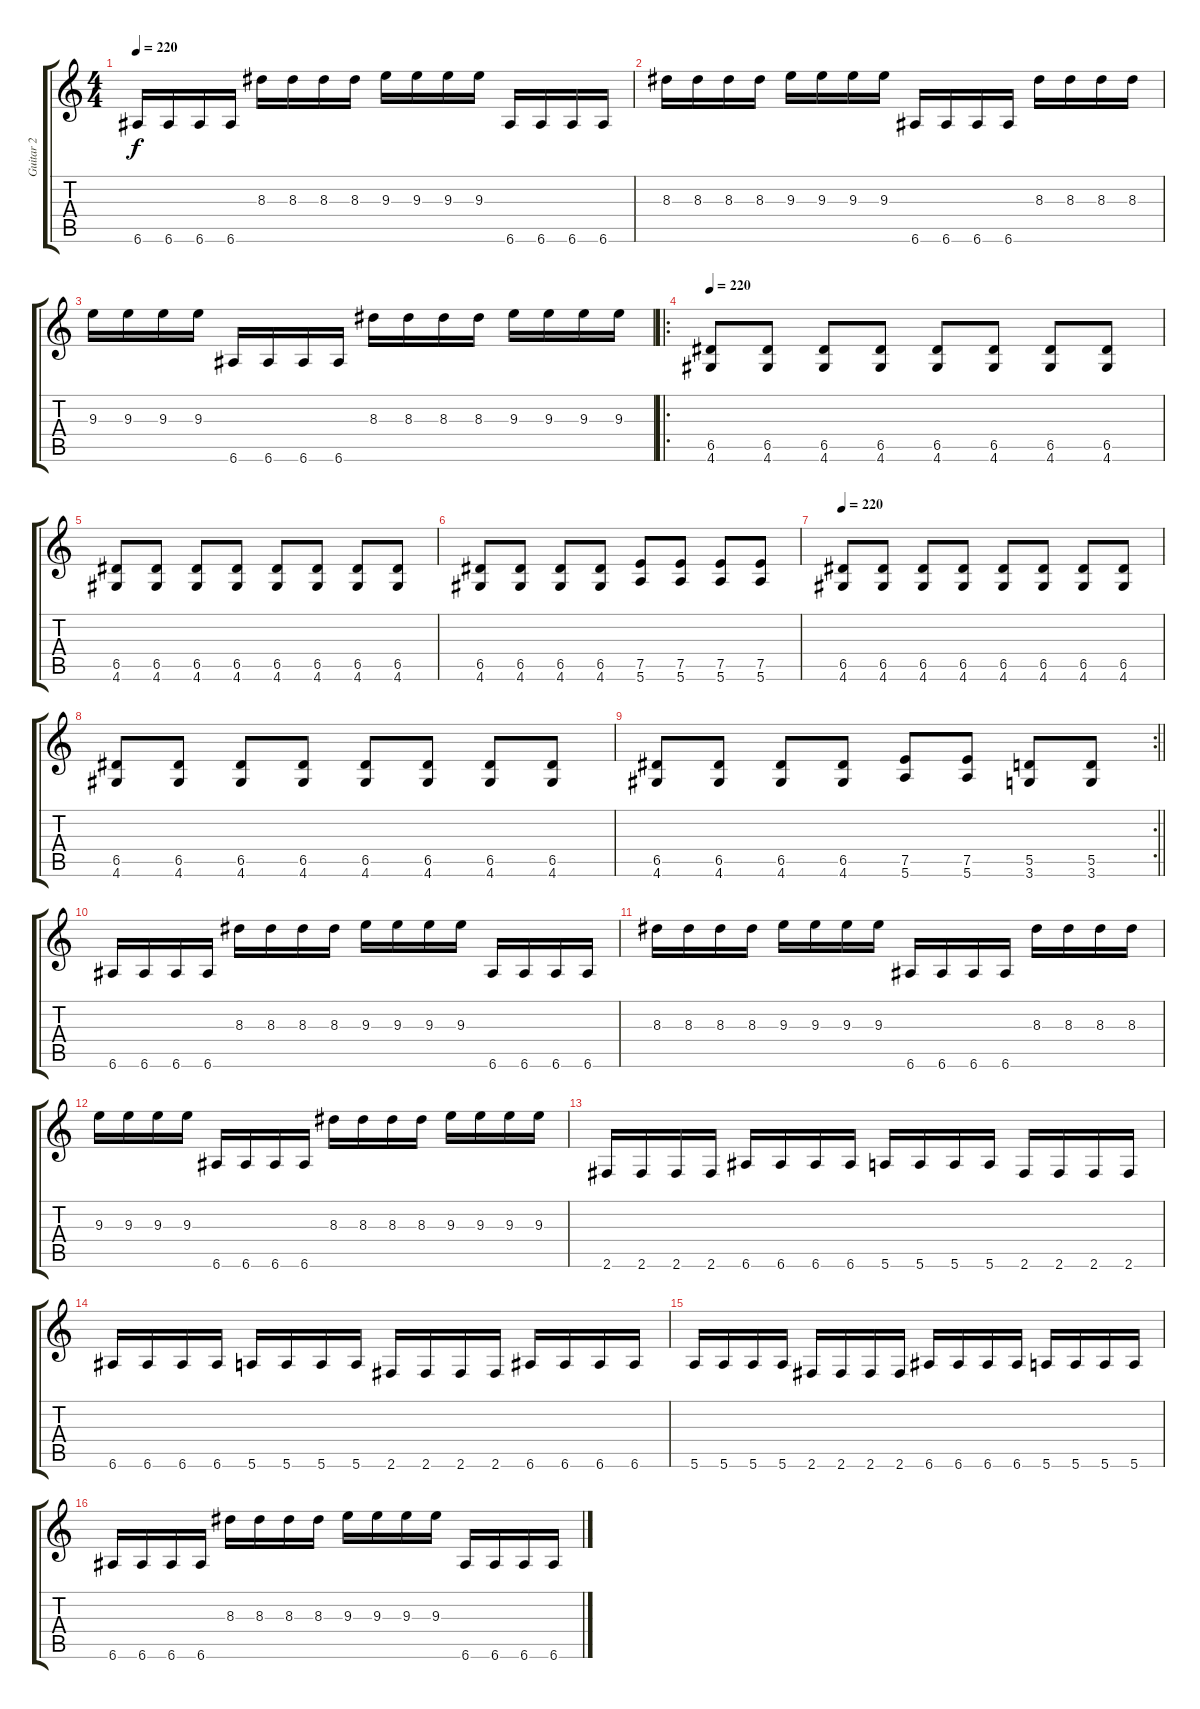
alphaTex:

\track ("Guitar 2" "Guitar 2") {instrument distortionguitar}
\staff {score tabs}
\tuning (E4 B3 G3 D3 A2 E2) {hide}
\ts (4 4)
\tempo 220
\clef g2
\ks c
6.6.16{dy f} 6.6.16 6.6.16 6.6.16 8.3.16 8.3.16 8.3.16 8.3.16 9.3.16 9.3.16 9.3.16 9.3.16 6.6.16 6.6.16 6.6.16 6.6.16 |
8.3.16 8.3.16 8.3.16 8.3.16 9.3.16 9.3.16 9.3.16 9.3.16 6.6.16 6.6.16 6.6.16 6.6.16 8.3.16 8.3.16 8.3.16 8.3.16 |
9.3.16 9.3.16 9.3.16 9.3.16 6.6.16 6.6.16 6.6.16 6.6.16 8.3.16 8.3.16 8.3.16 8.3.16 9.3.16 9.3.16 9.3.16 9.3.16 |
\ro
\tempo 220
(6.5 4.6).8{volume 16} (6.5 4.6).8 (6.5 4.6).8 (6.5 4.6).8 (6.5 4.6).8 (6.5 4.6).8 (6.5 4.6).8 (6.5 4.6).8 |
(6.5 4.6).8 (6.5 4.6).8 (6.5 4.6).8 (6.5 4.6).8 (6.5 4.6).8 (6.5 4.6).8 (6.5 4.6).8 (6.5 4.6).8 |
(6.5 4.6).8 (6.5 4.6).8 (6.5 4.6).8 (6.5 4.6).8 (7.5 5.6).8 (7.5 5.6).8 (7.5 5.6).8 (7.5 5.6).8 |
\tempo 220
(6.5 4.6).8 (6.5 4.6).8 (6.5 4.6).8 (6.5 4.6).8 (6.5 4.6).8 (6.5 4.6).8 (6.5 4.6).8 (6.5 4.6).8 |
(6.5 4.6).8 (6.5 4.6).8 (6.5 4.6).8 (6.5 4.6).8 (6.5 4.6).8 (6.5 4.6).8 (6.5 4.6).8 (6.5 4.6).8 |
\rc 2
\barLineRight lightlight
(6.5 4.6).8 (6.5 4.6).8 (6.5 4.6).8 (6.5 4.6).8 (7.5 5.6).8 (7.5 5.6).8 (5.5 3.6).8 (5.5 3.6).8 |
6.6.16 6.6.16 6.6.16 6.6.16 8.3.16 8.3.16 8.3.16 8.3.16 9.3.16 9.3.16 9.3.16 9.3.16 6.6.16 6.6.16 6.6.16 6.6.16 |
8.3.16 8.3.16 8.3.16 8.3.16 9.3.16 9.3.16 9.3.16 9.3.16 6.6.16 6.6.16 6.6.16 6.6.16 8.3.16 8.3.16 8.3.16 8.3.16 |
9.3.16 9.3.16 9.3.16 9.3.16 6.6.16 6.6.16 6.6.16 6.6.16 8.3.16 8.3.16 8.3.16 8.3.16 9.3.16 9.3.16 9.3.16 9.3.16 |
2.6.16 2.6.16 2.6.16 2.6.16 6.6.16 6.6.16 6.6.16 6.6.16 5.6.16 5.6.16 5.6.16 5.6.16 2.6.16 2.6.16 2.6.16 2.6.16 |
6.6.16 6.6.16 6.6.16 6.6.16 5.6.16 5.6.16 5.6.16 5.6.16 2.6.16 2.6.16 2.6.16 2.6.16 6.6.16 6.6.16 6.6.16 6.6.16 |
5.6.16 5.6.16 5.6.16 5.6.16 2.6.16 2.6.16 2.6.16 2.6.16 6.6.16 6.6.16 6.6.16 6.6.16 5.6.16 5.6.16 5.6.16 5.6.16 |
6.6.16 6.6.16 6.6.16 6.6.16 8.3.16 8.3.16 8.3.16 8.3.16 9.3.16 9.3.16 9.3.16 9.3.16 6.6.16 6.6.16 6.6.16 6.6.16
